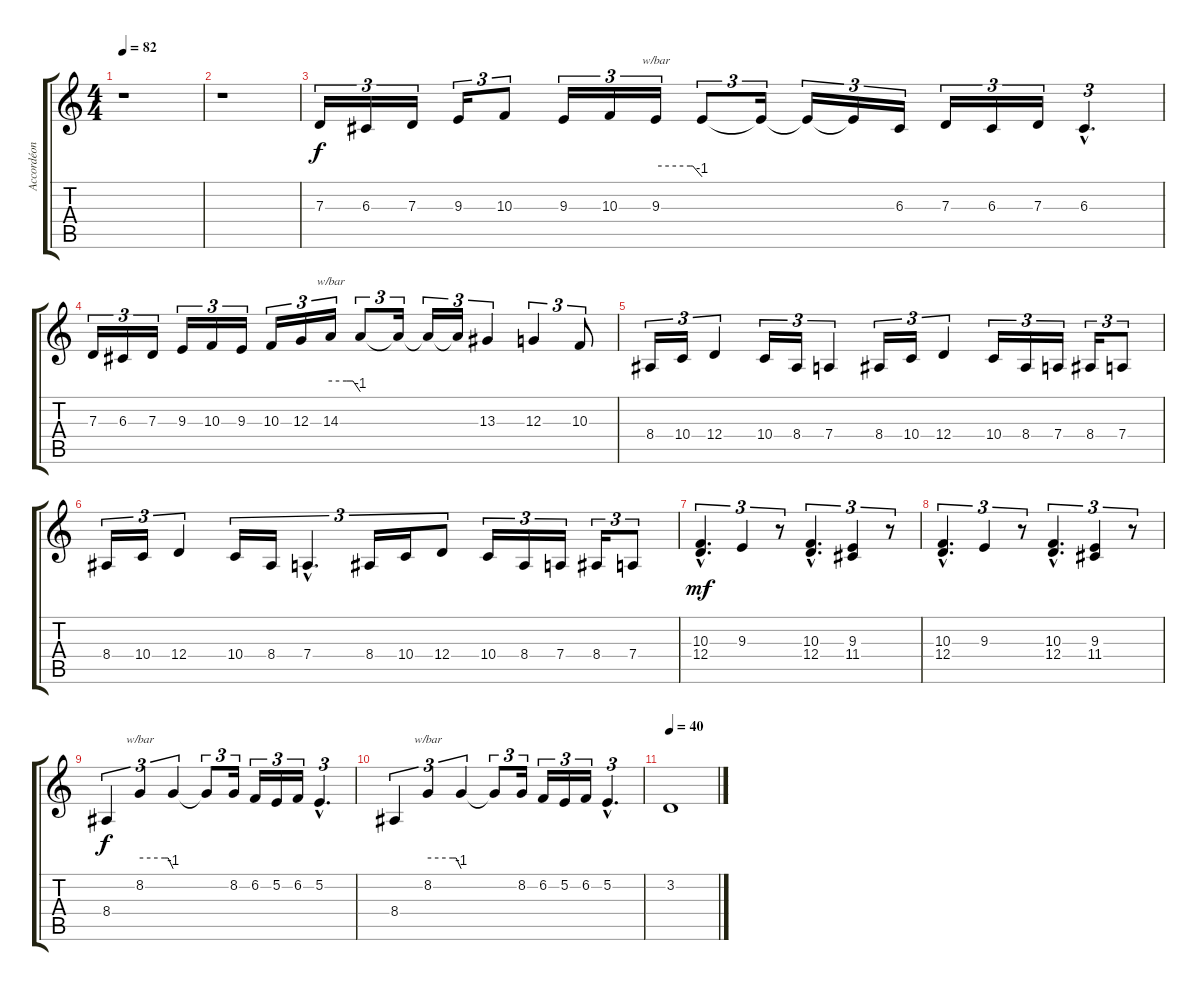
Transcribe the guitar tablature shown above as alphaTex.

\track ("Accordéon" "Accordéon") {instrument accordion}
\staff {score tabs}
\tuning (E4 B3 G3 D3 A2 E2) {hide}
\ts (4 4)
\tempo 82
\clef g2
\ks c
r.1{dy mf} |
r.1 |
7.3.16{tu (3 2) dy f volume 13} 6.3.16{tu (3 2)} 7.3.16{tu (3 2)} 9.3.16{tu (3 2)} 10.3.8{tu (3 2)} 9.3.16{tu (3 2)} 10.3.16{tu (3 2)} 9.3.16{tu (3 2) tbe (custom default 0 0 45 0 48 0 60 -4)} 9.3{t}.8{tu (3 2)} 9.3{t}.16{tu (3 2)} 9.3{t}.16{tu (3 2)} 9.3{t}.16{tu (3 2)} 6.3.16{tu (3 2)} 7.3.16{tu (3 2)} 6.3.16{tu (3 2)} 7.3.16{tu (3 2)} 6.3{hac}.4{d tu (3 2)} |
7.3.16{tu (3 2)} 6.3.16{tu (3 2)} 7.3.16{tu (3 2)} 9.3.16{tu (3 2)} 10.3.16{tu (3 2)} 9.3.16{tu (3 2)} 10.3.16{tu (3 2)} 12.3.16{tu (3 2)} 14.3.16{tu (3 2) tbe (custom default 0 0 32 0 45 0 60 -4)} 14.3{t}.8{tu (3 2)} 14.3{t}.16{tu (3 2)} 14.3{t}.16{tu (3 2)} 14.3{t}.16{tu (3 2)} 13.3.4{tu (3 2)} 12.3.4{tu (3 2)} 10.3.8{tu (3 2)} |
8.4.16{tu (3 2)} 10.4.16{tu (3 2)} 12.4.4{tu (3 2)} 10.4.16{tu (3 2)} 8.4.16{tu (3 2)} 7.4.4{tu (3 2)} 8.4.16{tu (3 2)} 10.4.16{tu (3 2)} 12.4.4{tu (3 2)} 10.4.16{tu (3 2)} 8.4.16{tu (3 2)} 7.4.16{tu (3 2)} 8.4.16{tu (3 2)} 7.4.8{tu (3 2)} |
8.4.16{tu (3 2)} 10.4.16{tu (3 2)} 12.4.4{tu (3 2)} 10.4.16{tu (3 2)} 8.4.16{tu (3 2)} 7.4{hac}.4{d tu (3 2)} 8.4.16{tu (3 2)} 10.4.16{tu (3 2)} 12.4.8{tu (3 2)} 10.4.16{tu (3 2)} 8.4.16{tu (3 2)} 7.4.16{tu (3 2)} 8.4.16{tu (3 2)} 7.4.8{tu (3 2)} |
(10.3{hac} 12.4{hac}).4{d tu (3 2) dy mf} 9.3.4{tu (3 2)} r.8{tu (3 2)} (10.3{hac} 12.4{hac}).4{d tu (3 2)} (9.3 11.4).4{tu (3 2)} r.8{tu (3 2)} |
(10.3{hac} 12.4{hac}).4{d tu (3 2)} 9.3.4{tu (3 2)} r.8{tu (3 2)} (10.3{hac} 12.4{hac}).4{d tu (3 2)} (9.3 11.4).4{tu (3 2)} r.8{tu (3 2)} |
8.4.4{tu (3 2) dy f} 8.2.4{tu (3 2) tbe (custom default 0 0 45 0 51 0 60 -4)} 8.2{t}.4{tu (3 2)} 8.2{t}.8{tu (3 2)} 8.2.16{tu (3 2)} 6.2.16{tu (3 2)} 5.2.16{tu (3 2)} 6.2.16{tu (3 2)} 5.2{hac}.4{d tu (3 2)} |
8.4.4{tu (3 2)} 8.2.4{tu (3 2) tbe (custom default 0 0 45 0 51 0 60 -4)} 8.2{t}.4{tu (3 2)} 8.2{t}.8{tu (3 2)} 8.2.16{tu (3 2)} 6.2.16{tu (3 2)} 5.2.16{tu (3 2)} 6.2.16{tu (3 2)} 5.2{hac}.4{d tu (3 2)} |
\tempo 40
3.2.1
